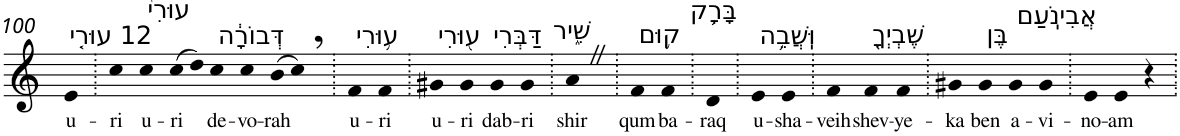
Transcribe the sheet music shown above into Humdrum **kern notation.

**kern	**text
*part1	*part1
*staff1	*staff1
*I"Piano	*
*I'Pno	*
!!LO:PB:g=z
*clefG2	*
*k[]	*
=100	=100
!LO:TX:a:t=12 עוּרִ֤י	!
!	!LO:LY:b
4e	u-
=101.	=101.
!	!LO:LY:b
4cc	-ri
!LO:TX:a:t=עוּרִי֙	!
!	!LO:LY:b
4cc	u-
!	!LO:LY:b
(>8cc	-ri
8dd)	.
!LO:TX:a:t=דְּבוֹרָ֔ה	!
!	!LO:LY:b
4cc	de-
!	!LO:LY:b
4cc	-vo-
!	!LO:LY:b
(>8b	-rah
8cc,)	.
=102.	=102.
!LO:TX:a:t=ע֥וּרִי	!
!	!LO:LY:b
4f	u-
!	!LO:LY:b
4f	-ri
=103.	=103.
!LO:TX:a:t=ע֖וּרִי	!
!	!LO:LY:b
4g#X	u-
!	!LO:LY:b
4g#	-ri
!LO:TX:a:t=דַּבְּרִי	!
!	!LO:LY:b
4g#	dab-
!	!LO:LY:b
4g#	-ri
=104.	=104.
!LO:TX:a:t=שִׁ֑יר	!
!	!LO:LY:b
4aZ	shir
=105.	=105.
!LO:TX:a:t=ק֥וּם	!
!	!LO:LY:b
4f	qum
!LO:TX:a:t=בָּרָ֛ק	!
!	!LO:LY:b
4f	ba-
=106.	=106.
!	!LO:LY:b
4d	-raq
=107.	=107.
!LO:TX:a:t=וּֽשֲׁבֵ֥ה	!
!	!LO:LY:b
4e	u-
!	!LO:LY:b
4e	-sha-
=108.	=108.
!	!LO:LY:b
4f	-veih
!LO:TX:a:t=שֶׁבְיְךָ֖	!
!	!LO:LY:b
4f	shev-
!	!LO:LY:b
4f	-ye-
=109.	=109.
!	!LO:LY:b
4g#X	-ka
!LO:TX:a:t=בֶּן	!
!	!LO:LY:b
4g#	ben
!LO:TX:a:t=אֲבִינֹֽעַם	!
!	!LO:LY:b
4g#	a-
!	!LO:LY:b
4g#	-vi-
=110.	=110.
!	!LO:LY:b
4e	-no-
!	!LO:LY:b
4e	-am
4r	.
=.	=.
*-	*-
